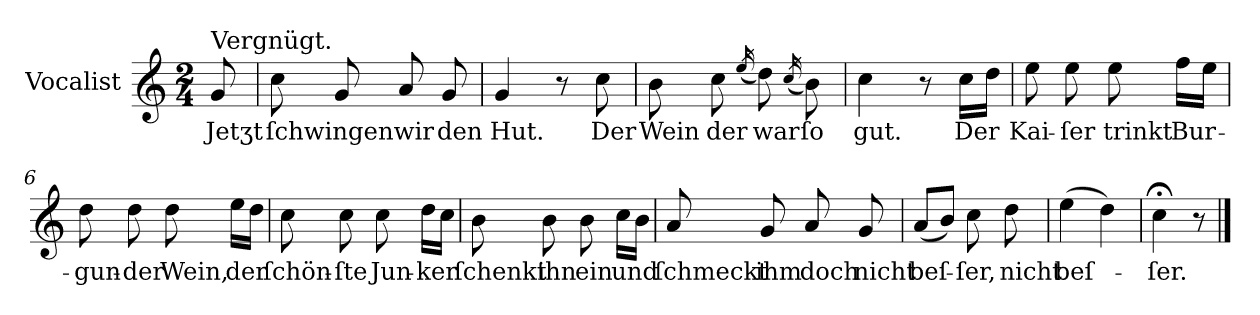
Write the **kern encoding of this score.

**kern	**text
*part1	*part1
*staff1	*staff1
*I"Vocalist	*
*clefG2	*
*k[]	*
*C:	*
*M2/4	*
=	=
!LO:TX:a:t=Vergnügt.	!
8g	Jetʒt
=1	=1
8cc	ſchwingen
8g	.
8a	wir
8g	den
=2	=2
4g	Hut.
8r	.
8cc	Der
=3	=3
8b	Wein
8cc	der
(16qee	.
8dd)	war
(16qcc	.
8b)	ſo
=4	=4
4cc	gut.
8r	.
16ccLL	Der
16ddJJ	.
=5	=5
8ee	Kai-
8ee	-ſer
8ee	trinkt
16ffLL	Bur-
16eeJJ	.
=6	=6
8dd	-gun-
8dd	-der
8dd	Wein,
16eeLL	der
16ddJJ	.
=7	=7
8cc	ſchön-
8cc	-ſte
8cc	Jun-
16ddLL	-ker
16ccJJ	.
=8	=8
8b	ſchenkt
8b	ihn
8b	ein
16ccLL	und
16bJJ	.
=9	=9
8a	ſchmeckt
8g	ihm
8a	doch
8g	nicht
=10	=10
(8aL	beſ-
8bJ)	.
8cc	-ſer,
8dd	nicht
=11	=11
(4ee	beſ-
4dd)	.
=12	=12
4cc;<	-ſer.
8r	.
==	==
*-	*-
